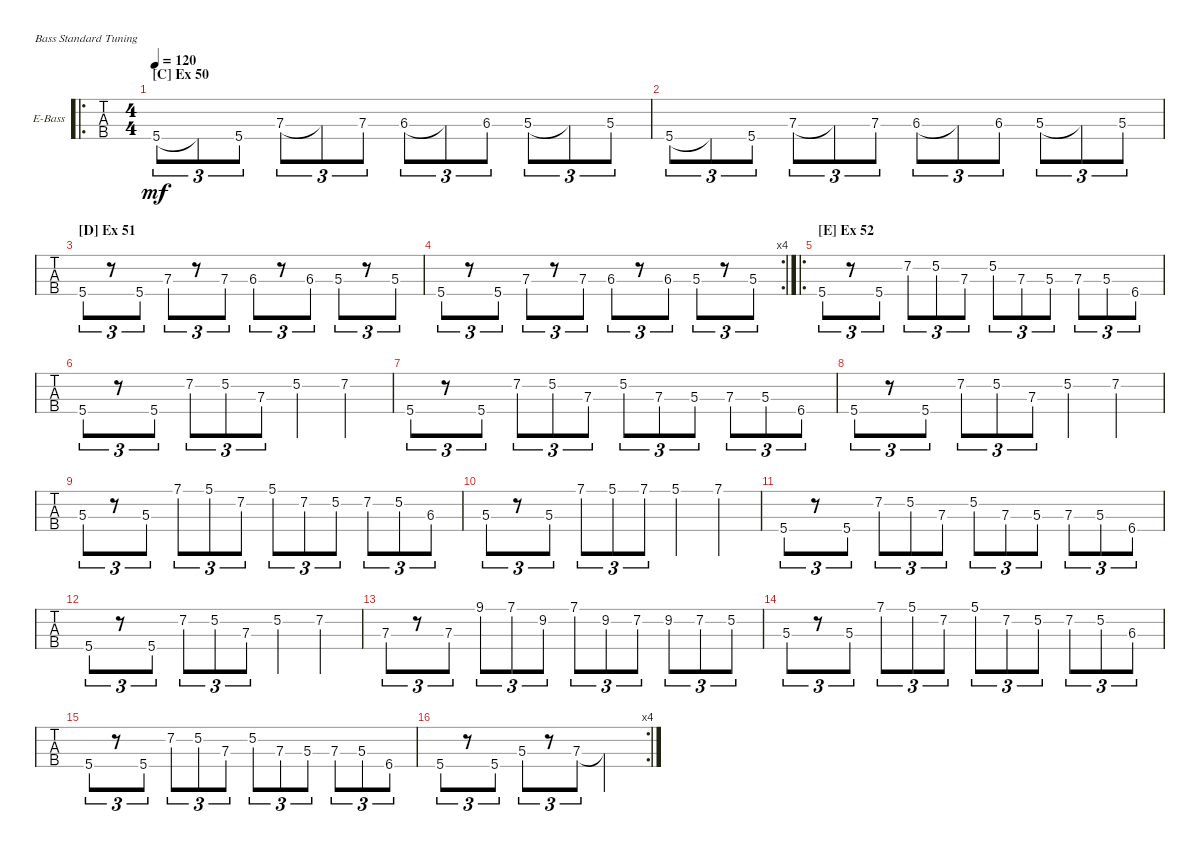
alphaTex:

\bracketExtendMode groupsimilarinstruments
\firstSystemTrackNameOrientation horizontal
\otherSystemsTrackNameOrientation horizontal
\track ("Electric Bass" "E-Bass") {instrument electricbassfinger}
\staff {tabs}
\tuning (G2 D2 A1 E1)
\ro
\ts (4 4)
\section ("C" "Ex 50")
\tempo 120
\clef f4
\ks c
5.4.8{tu (3 2) dy mf} 5.4{t}.8{tu (3 2)} 5.4.8{tu (3 2)} 7.3.8{tu (3 2)} 7.3{t}.8{tu (3 2)} 7.3.8{tu (3 2)} 6.3.8{tu (3 2)} 6.3{t}.8{tu (3 2)} 6.3.8{tu (3 2)} 5.3.8{tu (3 2)} 5.3{t}.8{tu (3 2)} 5.3.8{tu (3 2)} |
5.4.8{tu (3 2)} 5.4{t}.8{tu (3 2)} 5.4.8{tu (3 2)} 7.3.8{tu (3 2)} 7.3{t}.8{tu (3 2)} 7.3.8{tu (3 2)} 6.3.8{tu (3 2)} 6.3{t}.8{tu (3 2)} 6.3.8{tu (3 2)} 5.3.8{tu (3 2)} 5.3{t}.8{tu (3 2)} 5.3.8{tu (3 2)} |
\section ("D" "Ex 51")
5.4.8{tu (3 2)} r.8{tu (3 2)} 5.4.8{tu (3 2)} 7.3.8{tu (3 2)} r.8{tu (3 2)} 7.3.8{tu (3 2)} 6.3.8{tu (3 2)} r.8{tu (3 2)} 6.3.8{tu (3 2)} 5.3.8{tu (3 2)} r.8{tu (3 2)} 5.3.8{tu (3 2)} |
\rc 4
5.4.8{tu (3 2)} r.8{tu (3 2)} 5.4.8{tu (3 2)} 7.3.8{tu (3 2)} r.8{tu (3 2)} 7.3.8{tu (3 2)} 6.3.8{tu (3 2)} r.8{tu (3 2)} 6.3.8{tu (3 2)} 5.3.8{tu (3 2)} r.8{tu (3 2)} 5.3.8{tu (3 2)} |
\ro
\section ("E" "Ex 52")
5.4.8{tu (3 2)} r.8{tu (3 2)} 5.4.8{tu (3 2)} 7.2.8{tu (3 2)} 5.2.8{tu (3 2)} 7.3.8{tu (3 2)} 5.2.8{tu (3 2)} 7.3.8{tu (3 2)} 5.3.8{tu (3 2)} 7.3.8{tu (3 2)} 5.3.8{tu (3 2)} 6.4.8{tu (3 2)} |
5.4.8{tu (3 2)} r.8{tu (3 2)} 5.4.8{tu (3 2)} 7.2.8{tu (3 2)} 5.2.8{tu (3 2)} 7.3.8{tu (3 2)} 5.2.4 7.2{st}.4 |
5.4.8{tu (3 2)} r.8{tu (3 2)} 5.4.8{tu (3 2)} 7.2.8{tu (3 2)} 5.2.8{tu (3 2)} 7.3.8{tu (3 2)} 5.2.8{tu (3 2)} 7.3.8{tu (3 2)} 5.3.8{tu (3 2)} 7.3.8{tu (3 2)} 5.3.8{tu (3 2)} 6.4.8{tu (3 2)} |
5.4.8{tu (3 2)} r.8{tu (3 2)} 5.4.8{tu (3 2)} 7.2.8{tu (3 2)} 5.2.8{tu (3 2)} 7.3.8{tu (3 2)} 5.2.4 7.2{st}.4 |
5.3.8{tu (3 2)} r.8{tu (3 2)} 5.3.8{tu (3 2)} 7.1.8{tu (3 2)} 5.1.8{tu (3 2)} 7.2.8{tu (3 2)} 5.1.8{tu (3 2)} 7.2.8{tu (3 2)} 5.2.8{tu (3 2)} 7.2.8{tu (3 2)} 5.2.8{tu (3 2)} 6.3.8{tu (3 2)} |
5.3.8{tu (3 2)} r.8{tu (3 2)} 5.3.8{tu (3 2)} 7.1.8{tu (3 2)} 5.1.8{tu (3 2)} 7.1.8{tu (3 2)} 5.1.4 7.1{st}.4 |
5.4.8{tu (3 2)} r.8{tu (3 2)} 5.4.8{tu (3 2)} 7.2.8{tu (3 2)} 5.2.8{tu (3 2)} 7.3.8{tu (3 2)} 5.2.8{tu (3 2)} 7.3.8{tu (3 2)} 5.3.8{tu (3 2)} 7.3.8{tu (3 2)} 5.3.8{tu (3 2)} 6.4.8{tu (3 2)} |
5.4.8{tu (3 2)} r.8{tu (3 2)} 5.4.8{tu (3 2)} 7.2.8{tu (3 2)} 5.2.8{tu (3 2)} 7.3.8{tu (3 2)} 5.2.4 7.2{st}.4 |
7.3.8{tu (3 2)} r.8{tu (3 2)} 7.3.8{tu (3 2)} 9.1.8{tu (3 2)} 7.1.8{tu (3 2)} 9.2.8{tu (3 2)} 7.1.8{tu (3 2)} 9.2.8{tu (3 2)} 7.2.8{tu (3 2)} 9.2.8{tu (3 2)} 7.2.8{tu (3 2)} 5.2.8{tu (3 2)} |
5.3.8{tu (3 2)} r.8{tu (3 2)} 5.3.8{tu (3 2)} 7.1.8{tu (3 2)} 5.1.8{tu (3 2)} 7.2.8{tu (3 2)} 5.1.8{tu (3 2)} 7.2.8{tu (3 2)} 5.2.8{tu (3 2)} 7.2.8{tu (3 2)} 5.2.8{tu (3 2)} 6.3.8{tu (3 2)} |
5.4.8{tu (3 2)} r.8{tu (3 2)} 5.4.8{tu (3 2)} 7.2.8{tu (3 2)} 5.2.8{tu (3 2)} 7.3.8{tu (3 2)} 5.2.8{tu (3 2)} 7.3.8{tu (3 2)} 5.3.8{tu (3 2)} 7.3.8{tu (3 2)} 5.3.8{tu (3 2)} 6.4.8{tu (3 2)} |
\rc 4
5.4.8{tu (3 2)} r.8{tu (3 2)} 5.4.8{tu (3 2)} 5.3.8{tu (3 2)} r.8{tu (3 2)} 7.3.8{tu (3 2)} 7.3{t}.2
